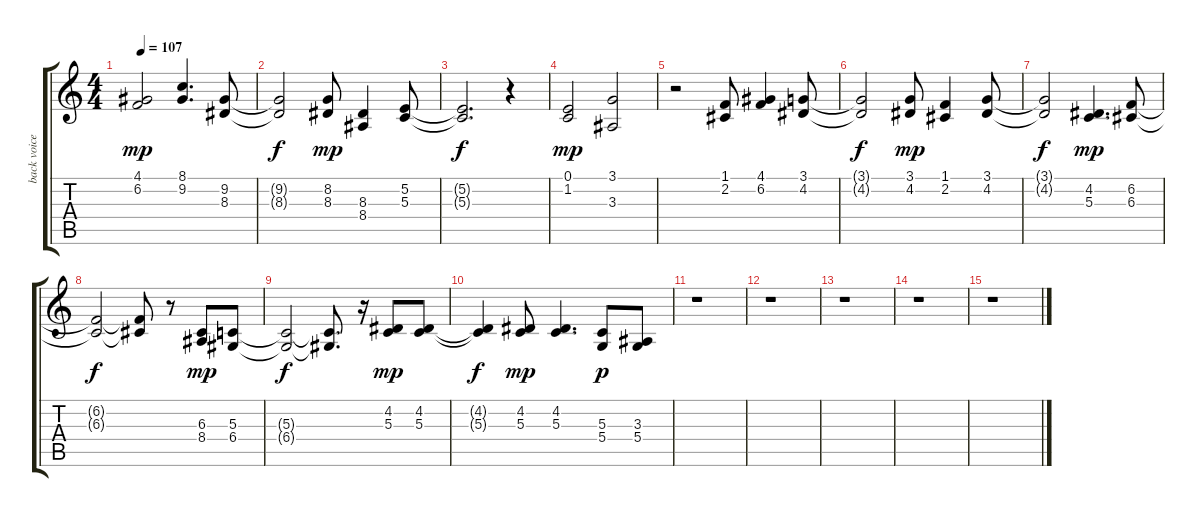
\track ("back voice" "back voice") {instrument piccolo}
\staff {score tabs}
\tuning (E4 B3 G3 D3 A2 E2) {hide}
\ts (4 4)
\tempo 107
\clef g2
\ks c
(4.1 6.2).2{dy mp} (8.1 9.2).4{d} (9.2 8.3).8 |
(9.2{t} 8.3{t}).2{dy f} (8.2 8.3).8{dy mp} (8.3 8.4).4 (5.2 5.3).8 |
(5.2{t} 5.3{t}).2{d dy f} r.4 |
(0.1 1.2).2{dy mp} (3.1 3.3).2 |
r.2 (1.1 2.2).8 (4.1 6.2).4 (3.1 4.2).8 |
(3.1{t} 4.2{t}).2{dy f} (3.1 4.2).8{dy mp} (1.1 2.2).4 (3.1 4.2).8 |
(3.1{t} 4.2{t}).2{dy f} (4.2 5.3).4{d dy mp} (6.2 6.3).8 |
(6.2{t} 6.3{t}).2{dy f} (6.2{t} 6.3{t}).8 r.8 (6.3 8.4).8{dy mp} (5.3 6.4).8 |
(5.3{t} 6.4{t}).2{dy f} (5.3{t} 6.4{t}).8{d} r.16 (4.2 5.3).8{dy mp} (4.2 5.3).8 |
(4.2{t} 5.3{t}).4{dy f} (4.2 5.3).8{dy mp} (4.2 5.3).4{d} (5.3 5.4).8{dy p} (3.3 5.4).8 |
r.1 |
r.1 |
r.1 |
r.1 |
r.1
